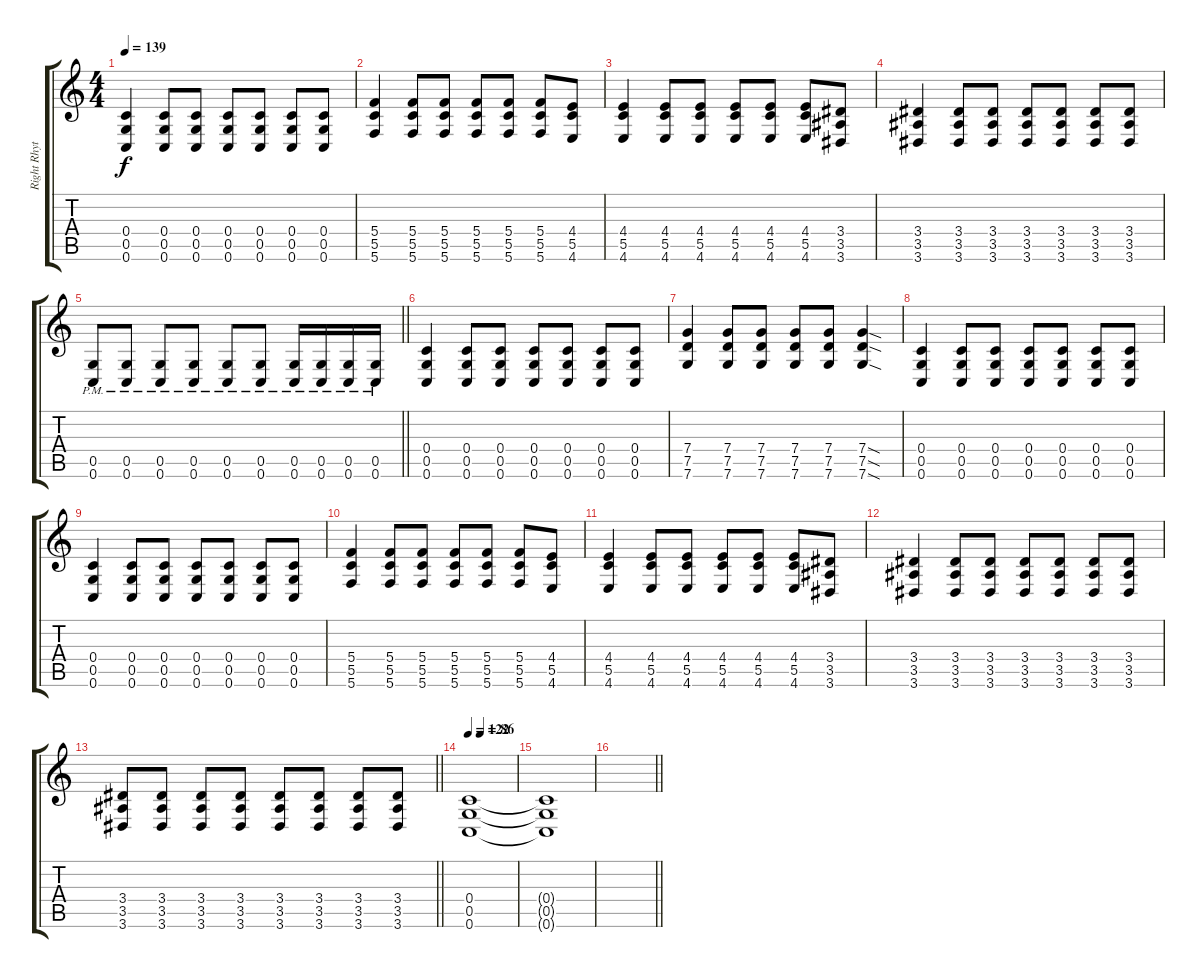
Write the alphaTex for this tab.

\track ("Right Rhythm" "Right Rhyt") {instrument distortionguitar}
\staff {score tabs}
\tuning (D4 A3 F3 C3 G2 C2) {hide}
\ts (4 4)
\tempo 139
\clef g2
\ks c
(0.4 0.5 0.6).4{dy f} (0.4 0.5 0.6).8 (0.4 0.5 0.6).8 (0.4 0.5 0.6).8 (0.4 0.5 0.6).8 (0.4 0.5 0.6).8 (0.4 0.5 0.6).8 |
(5.4 5.5 5.6).4 (5.4 5.5 5.6).8 (5.4 5.5 5.6).8 (5.4 5.5 5.6).8 (5.4 5.5 5.6).8 (5.4 5.5 5.6).8 (4.4 5.5 4.6).8 |
(4.4 5.5 4.6).4 (4.4 5.5 4.6).8 (4.4 5.5 4.6).8 (4.4 5.5 4.6).8 (4.4 5.5 4.6).8 (4.4 5.5 4.6).8 (3.4 3.5 3.6).8 |
(3.4 3.5 3.6).4 (3.4 3.5 3.6).8 (3.4 3.5 3.6).8 (3.4 3.5 3.6).8 (3.4 3.5 3.6).8 (3.4 3.5 3.6).8 (3.4 3.5 3.6).8 |
\barLineRight lightlight
(0.5{pm} 0.6{pm}).8 (0.5{pm} 0.6{pm}).8 (0.5{pm} 0.6{pm}).8 (0.5{pm} 0.6{pm}).8 (0.5{pm} 0.6{pm}).8 (0.5{pm} 0.6{pm}).8 (0.5{pm} 0.6{pm}).16 (0.5{pm} 0.6{pm}).16 (0.5{pm} 0.6{pm}).16 (0.5{pm} 0.6{pm}).16 |
\section ("" "")
(0.4 0.5 0.6).4 (0.4 0.5 0.6).8 (0.4 0.5 0.6).8 (0.4 0.5 0.6).8 (0.4 0.5 0.6).8 (0.4 0.5 0.6).8 (0.4 0.5 0.6).8 |
(7.4 7.5 7.6).4 (7.4 7.5 7.6).8 (7.4 7.5 7.6).8 (7.4 7.5 7.6).8 (7.4 7.5 7.6).8 (7.4{sod} 7.5{sod} 7.6{sod}).4 |
(0.4 0.5 0.6).4 (0.4 0.5 0.6).8 (0.4 0.5 0.6).8 (0.4 0.5 0.6).8 (0.4 0.5 0.6).8 (0.4 0.5 0.6).8 (0.4 0.5 0.6).8 |
(0.4 0.5 0.6).4 (0.4 0.5 0.6).8 (0.4 0.5 0.6).8 (0.4 0.5 0.6).8 (0.4 0.5 0.6).8 (0.4 0.5 0.6).8 (0.4 0.5 0.6).8 |
(5.4 5.5 5.6).4 (5.4 5.5 5.6).8 (5.4 5.5 5.6).8 (5.4 5.5 5.6).8 (5.4 5.5 5.6).8 (5.4 5.5 5.6).8 (4.4 5.5 4.6).8 |
(4.4 5.5 4.6).4 (4.4 5.5 4.6).8 (4.4 5.5 4.6).8 (4.4 5.5 4.6).8 (4.4 5.5 4.6).8 (4.4 5.5 4.6).8 (3.4 3.5 3.6).8 |
(3.4 3.5 3.6).4 (3.4 3.5 3.6).8 (3.4 3.5 3.6).8 (3.4 3.5 3.6).8 (3.4 3.5 3.6).8 (3.4 3.5 3.6).8 (3.4 3.5 3.6).8 |
\barLineRight lightlight
(3.4 3.5 3.6).8 (3.4 3.5 3.6).8 (3.4 3.5 3.6).8 (3.4 3.5 3.6).8 (3.4 3.5 3.6).8 (3.4 3.5 3.6).8 (3.4 3.5 3.6).8 (3.4 3.5 3.6).8 |
\section ("" "")
\tempo 122
\tempo (86 0.25)
(0.4 0.5 0.6).1 |
(0.4{t} 0.5{t} 0.6{t}).1{volume 0} |
\barLineRight lightlight
